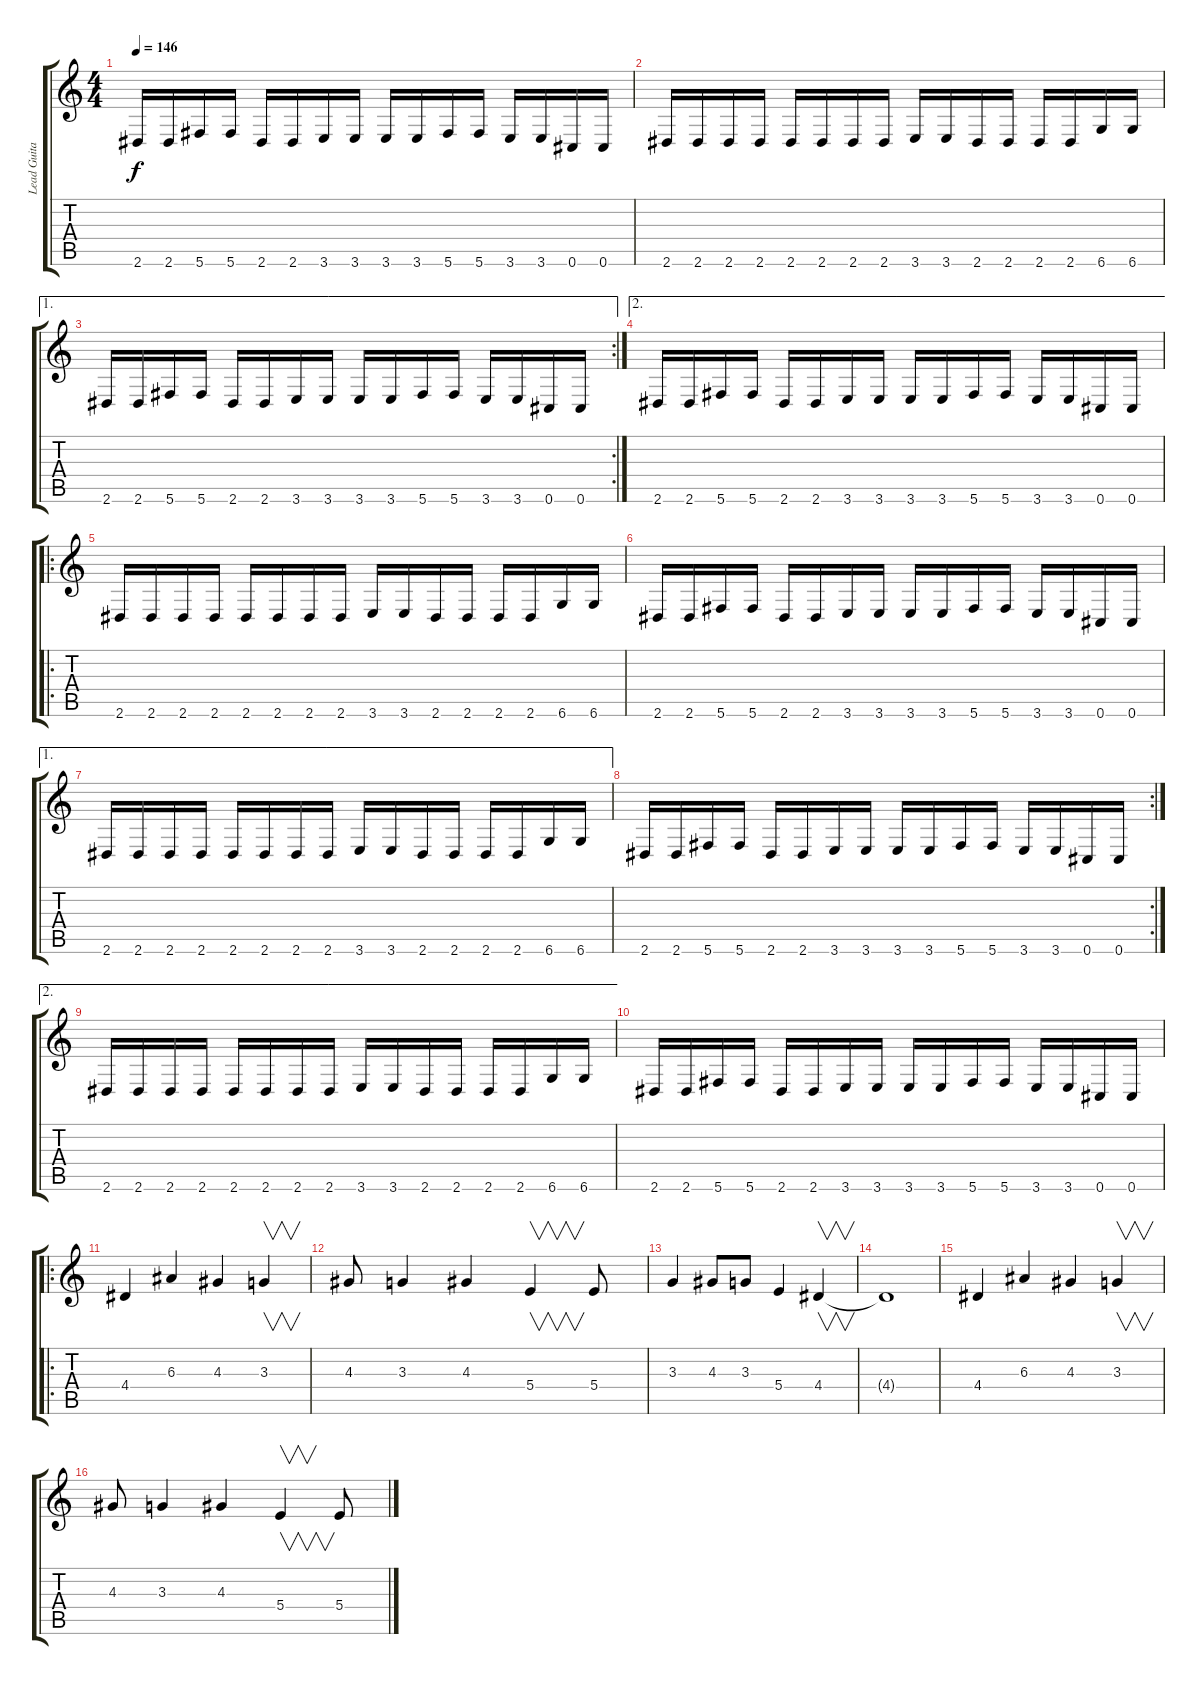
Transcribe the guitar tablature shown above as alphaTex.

\track ("Lead Guitar" "Lead Guita") {instrument distortionguitar}
\staff {score tabs}
\tuning (Db4 Ab3 E3 B2 Gb2 Db2) {hide}
\ts (4 4)
\tempo 146
\clef g2
\ks c
2.6.16{dy f} 2.6.16 5.6.16 5.6.16 2.6.16 2.6.16 3.6.16 3.6.16 3.6.16 3.6.16 5.6.16 5.6.16 3.6.16 3.6.16 0.6.16 0.6.16 |
2.6.16 2.6.16 2.6.16 2.6.16 2.6.16 2.6.16 2.6.16 2.6.16 3.6.16 3.6.16 2.6.16 2.6.16 2.6.16 2.6.16 6.6.16 6.6.16 |
\ae 1
\rc 2
2.6.16 2.6.16 5.6.16 5.6.16 2.6.16 2.6.16 3.6.16 3.6.16 3.6.16 3.6.16 5.6.16 5.6.16 3.6.16 3.6.16 0.6.16 0.6.16 |
\ae 2
2.6.16 2.6.16 5.6.16 5.6.16 2.6.16 2.6.16 3.6.16 3.6.16 3.6.16 3.6.16 5.6.16 5.6.16 3.6.16 3.6.16 0.6.16 0.6.16 |
\ro
2.6.16 2.6.16 2.6.16 2.6.16 2.6.16 2.6.16 2.6.16 2.6.16 3.6.16 3.6.16 2.6.16 2.6.16 2.6.16 2.6.16 6.6.16 6.6.16 |
2.6.16 2.6.16 5.6.16 5.6.16 2.6.16 2.6.16 3.6.16 3.6.16 3.6.16 3.6.16 5.6.16 5.6.16 3.6.16 3.6.16 0.6.16 0.6.16 |
\ae 1
2.6.16 2.6.16 2.6.16 2.6.16 2.6.16 2.6.16 2.6.16 2.6.16 3.6.16 3.6.16 2.6.16 2.6.16 2.6.16 2.6.16 6.6.16 6.6.16 |
\rc 2
2.6.16 2.6.16 5.6.16 5.6.16 2.6.16 2.6.16 3.6.16 3.6.16 3.6.16 3.6.16 5.6.16 5.6.16 3.6.16 3.6.16 0.6.16 0.6.16 |
\ae 2
2.6.16 2.6.16 2.6.16 2.6.16 2.6.16 2.6.16 2.6.16 2.6.16 3.6.16 3.6.16 2.6.16 2.6.16 2.6.16 2.6.16 6.6.16 6.6.16 |
2.6.16 2.6.16 5.6.16 5.6.16 2.6.16 2.6.16 3.6.16 3.6.16 3.6.16 3.6.16 5.6.16 5.6.16 3.6.16 3.6.16 0.6.16 0.6.16 |
\ro
4.4.4 6.3.4 4.3.4 3.3.4{v} |
4.3.8 3.3.4 4.3.4 5.4.4{v} 5.4.8 |
3.3.4 4.3.8 3.3.8 5.4.4 4.4.4{v} |
4.4{t}.1 |
4.4.4 6.3.4 4.3.4 3.3.4{v} |
4.3.8 3.3.4 4.3.4 5.4.4{v} 5.4.8
